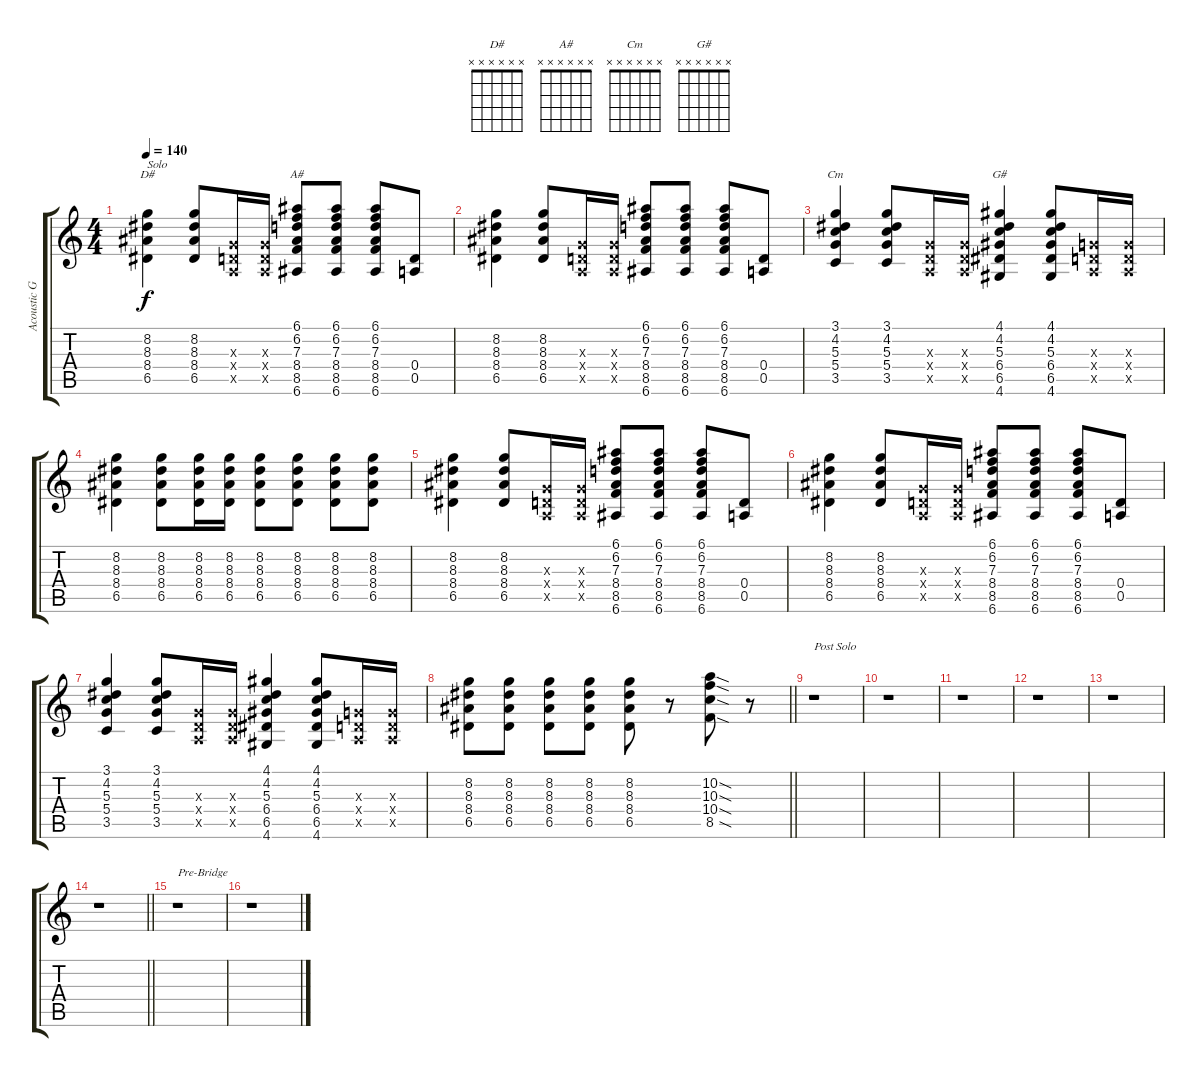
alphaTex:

\track ("Acoustic Guitar" "Acoustic G") {instrument acousticguitarnylon}
\staff {score tabs}
\tuning (E4 B3 G3 D3 A2 E2) {hide}
\chord ("D#" x x x x x x)
\chord ("A#" x x x x x x)
\chord ("Cm" x x x x x x)
\chord ("G#" x x x x x x)
\ts (4 4)
\tempo 140
\clef g2
\ks c
(8.2 8.3 8.4 6.5).4{ch "D#" txt "Solo" dy f} (8.2 8.3 8.4 6.5).8 (0.3{x} 0.4{x} 0.5{x}).16 (0.3{x} 0.4{x} 0.5{x}).16 (6.1 6.2 7.3 8.4 8.5 6.6).8{ch "A#"} (6.1 6.2 7.3 8.4 8.5 6.6).8 (6.1 6.2 7.3 8.4 8.5 6.6).8 (0.4 0.5).8 |
(8.2 8.3 8.4 6.5).4 (8.2 8.3 8.4 6.5).8 (0.3{x} 0.4{x} 0.5{x}).16 (0.3{x} 0.4{x} 0.5{x}).16 (6.1 6.2 7.3 8.4 8.5 6.6).8 (6.1 6.2 7.3 8.4 8.5 6.6).8 (6.1 6.2 7.3 8.4 8.5 6.6).8 (0.4 0.5).8 |
(3.1 4.2 5.3 5.4 3.5).4{ch "Cm"} (3.1 4.2 5.3 5.4 3.5).8 (0.3{x} 0.4{x} 0.5{x}).16 (0.3{x} 0.4{x} 0.5{x}).16 (4.1 4.2 5.3 6.4 6.5 4.6).4{ch "G#"} (4.1 4.2 5.3 6.4 6.5 4.6).8 (0.3{x} 0.4{x} 0.5{x}).16 (0.3{x} 0.4{x} 0.5{x}).16 |
(8.2 8.3 8.4 6.5).4 (8.2 8.3 8.4 6.5).8 (8.2 8.3 8.4 6.5).16 (8.2 8.3 8.4 6.5).16 (8.2 8.3 8.4 6.5).8 (8.2 8.3 8.4 6.5).8 (8.2 8.3 8.4 6.5).8 (8.2 8.3 8.4 6.5).8 |
(8.2 8.3 8.4 6.5).4 (8.2 8.3 8.4 6.5).8 (0.3{x} 0.4{x} 0.5{x}).16 (0.3{x} 0.4{x} 0.5{x}).16 (6.1 6.2 7.3 8.4 8.5 6.6).8 (6.1 6.2 7.3 8.4 8.5 6.6).8 (6.1 6.2 7.3 8.4 8.5 6.6).8 (0.4 0.5).8 |
(8.2 8.3 8.4 6.5).4 (8.2 8.3 8.4 6.5).8 (0.3{x} 0.4{x} 0.5{x}).16 (0.3{x} 0.4{x} 0.5{x}).16 (6.1 6.2 7.3 8.4 8.5 6.6).8 (6.1 6.2 7.3 8.4 8.5 6.6).8 (6.1 6.2 7.3 8.4 8.5 6.6).8 (0.4 0.5).8 |
(3.1 4.2 5.3 5.4 3.5).4 (3.1 4.2 5.3 5.4 3.5).8 (0.3{x} 0.4{x} 0.5{x}).16 (0.3{x} 0.4{x} 0.5{x}).16 (4.1 4.2 5.3 6.4 6.5 4.6).4 (4.1 4.2 5.3 6.4 6.5 4.6).8 (0.3{x} 0.4{x} 0.5{x}).16 (0.3{x} 0.4{x} 0.5{x}).16 |
\barLineRight lightlight
(8.2 8.3 8.4 6.5).8 (8.2 8.3 8.4 6.5).8 (8.2 8.3 8.4 6.5).8 (8.2 8.3 8.4 6.5).8 (8.2 8.3 8.4 6.5).8 r.8 (10.2{sod} 10.3{sod} 10.4{sod} 8.5{sod}).8 r.8 |
r.1{txt "Post Solo"} |
r.1 |
r.1 |
r.1 |
r.1 |
\barLineRight lightlight
r.1 |
r.1{txt "Pre-Bridge"} |
r.1
